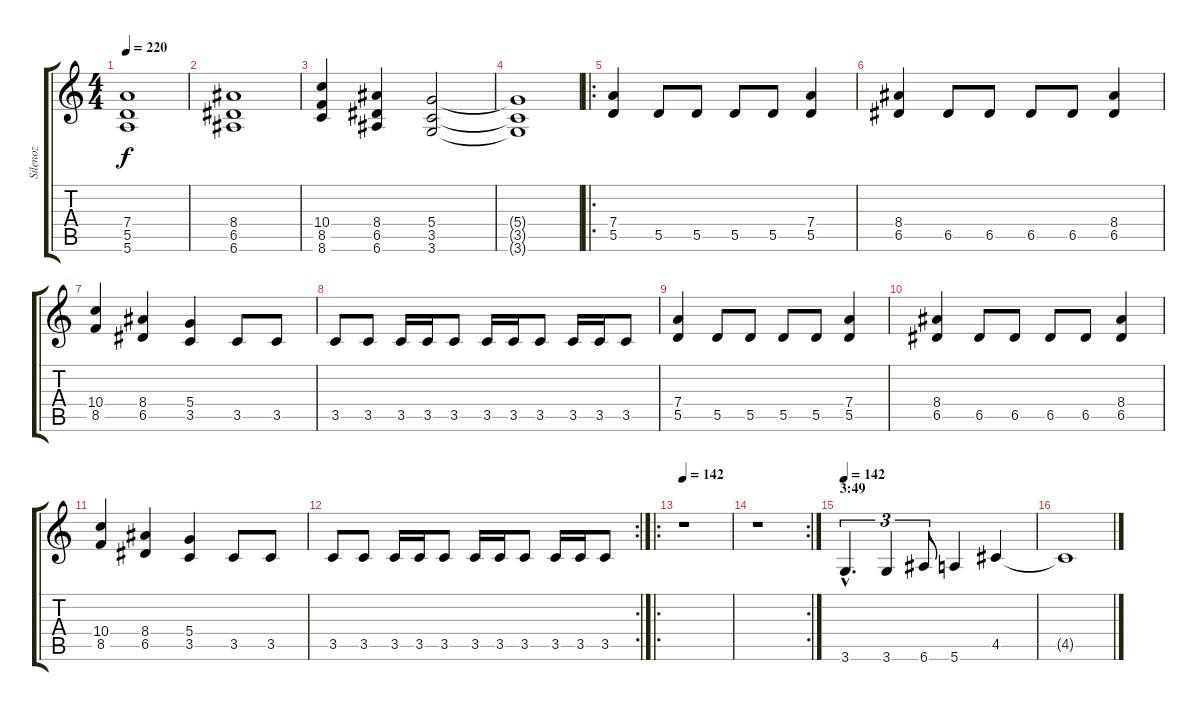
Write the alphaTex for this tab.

\track ("Silenoz" "Silenoz") {instrument distortionguitar}
\staff {score tabs}
\tuning (E4 B3 G3 D3 A2 E2) {hide}
\ts (4 4)
\tempo 220
\clef g2
\ks c
(7.4 5.5 5.6).1{dy f} |
(8.4 6.5 6.6).1 |
(10.4 8.5 8.6).4 (8.4 6.5 6.6).4 (5.4 3.5 3.6).2 |
(5.4{t} 3.5{t} 3.6{t}).1 |
\ro
(7.4 5.5).4 5.5.8 5.5.8 5.5.8 5.5.8 (7.4 5.5).4 |
(8.4 6.5).4 6.5.8 6.5.8 6.5.8 6.5.8 (8.4 6.5).4 |
(10.4 8.5).4 (8.4 6.5).4 (5.4 3.5).4 3.5.8 3.5.8 |
3.5.8 3.5.8 3.5.16 3.5.16 3.5.8 3.5.16 3.5.16 3.5.8 3.5.16 3.5.16 3.5.8 |
(7.4 5.5).4 5.5.8 5.5.8 5.5.8 5.5.8 (7.4 5.5).4 |
(8.4 6.5).4 6.5.8 6.5.8 6.5.8 6.5.8 (8.4 6.5).4 |
(10.4 8.5).4 (8.4 6.5).4 (5.4 3.5).4 3.5.8 3.5.8 |
\rc 2
3.5.8 3.5.8 3.5.16 3.5.16 3.5.8 3.5.16 3.5.16 3.5.8 3.5.16 3.5.16 3.5.8 |
\ro
\tempo 142
r.1 |
\rc 2
r.1 |
\section ("" "3:49")
\tempo 142
3.6{hac}.4{d tu (3 2)} 3.6.4{tu (3 2)} 6.6.8{tu (3 2)} 5.6.4 4.5.4 |
4.5{t}.1
